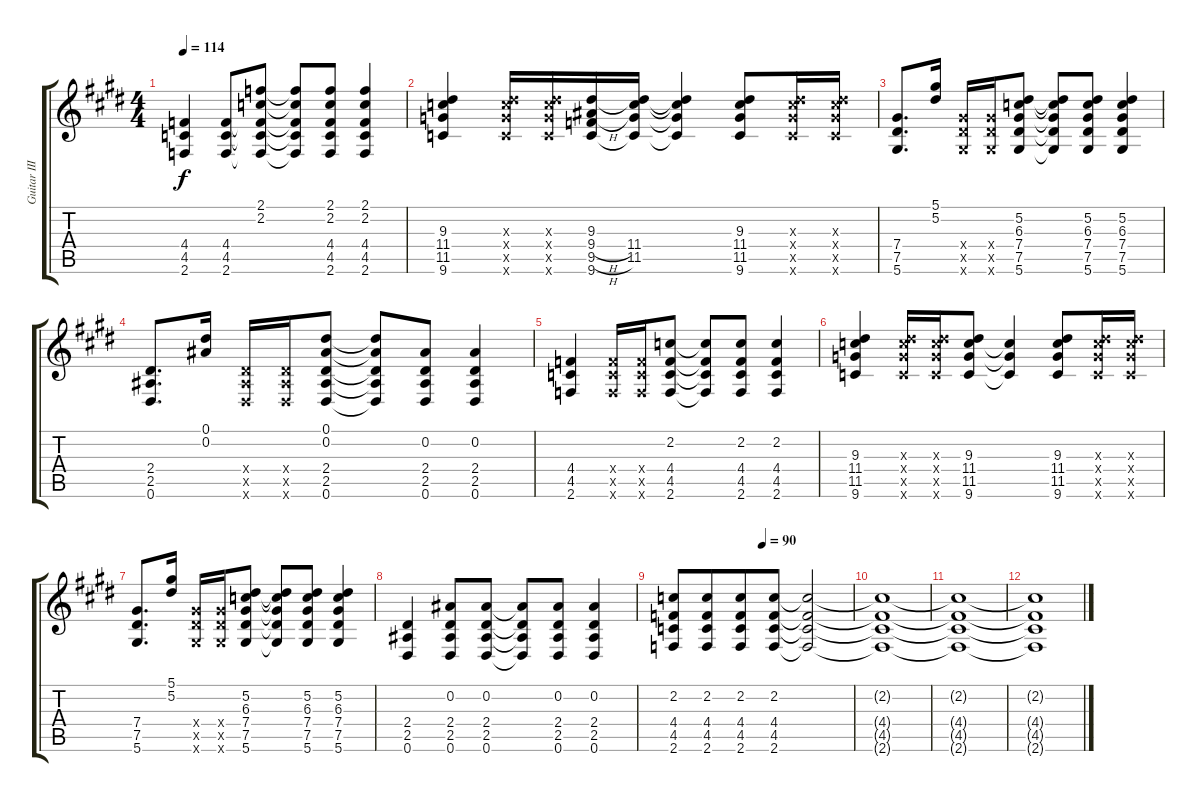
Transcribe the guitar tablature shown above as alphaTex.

\track ("Guitar III" "Guitar III") {instrument distortionguitar}
\staff {score tabs}
\tuning (Eb4 Bb3 Gb3 Db3 Ab2 Eb2) {hide}
\ts (4 4)
\tempo 114
\clef g2
\ks c#minor
(4.4 4.5 2.6).4{dy f} (4.4 4.5 2.6).8 (2.1 2.2 4.4{t} 4.5{t} 2.6{t}).8 (2.1{t} 2.2{t} 4.4{t} 4.5{t} 2.6{t}).8 (2.1 2.2 4.4 4.5 2.6).8 (2.1 2.2 4.4 4.5 2.6).4 |
(9.3 11.4 11.5 9.6).4 (9.3{x} 11.4{x} 11.5{x} 9.6{x}).16 (9.3{x} 11.4{x} 11.5{x} 9.6{x}).16 (9.3 9.4{h} 9.5{h} 9.6).16 (9.3{t} 11.4 11.5 9.6{t}).16 (9.3{t} 11.4{t} 11.5{t} 9.6{t}).4 (9.3 11.4 11.5 9.6).8 (9.3{x} 11.4{x} 11.5{x} 9.6{x}).16 (9.3{x} 11.4{x} 11.5{x} 9.6{x}).16 |
(7.4 7.5 5.6).8{d} (5.1 5.2).16 (7.4{x} 7.5{x} 5.6{x}).16 (7.4{x} 7.5{x} 5.6{x}).16 (5.2 6.3 7.4 7.5 5.6).8 (5.2{t} 6.3{t} 7.4{t} 7.5{t} 5.6{t}).8 (5.2 6.3 7.4 7.5 5.6).8 (5.2 6.3 7.4 7.5 5.6).4 |
(2.4 2.5 0.6).8{d} (0.1 0.2).16 (2.4{x} 2.5{x} 0.6{x}).16 (2.4{x} 2.5{x} 0.6{x}).16 (0.1 0.2 2.4 2.5 0.6).8 (0.1{t} 0.2{t} 2.4{t} 2.5{t} 0.6{t}).8 (0.2 2.4 2.5 0.6).8 (0.2 2.4 2.5 0.6).4 |
(4.4 4.5 2.6).4 (4.4{x} 4.5{x} 2.6{x}).16 (4.4{x} 4.5{x} 2.6{x}).16 (2.2 4.4 4.5 2.6).8 (2.2{t} 4.4{t} 4.5{t} 2.6{t}).8 (2.2 4.4 4.5 2.6).8 (2.2 4.4 4.5 2.6).4 |
(9.3 11.4 11.5 9.6).4 (9.3{x} 11.4{x} 11.5{x} 9.6{x}).16 (9.3{x} 11.4{x} 11.5{x} 9.6{x}).16 (9.3 11.4 11.5 9.6).8 (11.4{t} 11.5{t} 9.6{t}).4 (9.3 11.4 11.5 9.6).8 (9.3{x} 11.4{x} 11.5{x} 9.6{x}).16 (9.3{x} 11.4{x} 11.5{x} 9.6{x}).16 |
(7.4 7.5 5.6).8{d} (5.1 5.2).16 (7.4{x} 7.5{x} 5.6{x}).16 (7.4{x} 7.5{x} 5.6{x}).16 (5.2 6.3 7.4 7.5 5.6).8 (5.2{t} 6.3{t} 7.4{t} 7.5{t} 5.6{t}).8 (5.2 6.3 7.4 7.5 5.6).8 (5.2 6.3 7.4 7.5 5.6).4 |
(2.4 2.5 0.6).4 (0.2 2.4 2.5 0.6).8 (0.2 2.4 2.5 0.6).8 (0.2{t} 2.4{t} 2.5{t} 0.6{t}).8 (0.2 2.4 2.5 0.6).8 (0.2 2.4 2.5 0.6).4 |
\tempo (90 0.5)
(2.2 4.4 4.5 2.6).8 (2.2 4.4 4.5 2.6).8{beam merge} (2.2 4.4 4.5 2.6).8 (2.2 4.4 4.5 2.6).8 (2.2{t} 4.4{t} 4.5{t} 2.6{t}).2 |
(2.2{t} 4.4{t} 4.5{t} 2.6{t}).1{volume 0} |
(2.2{t} 4.4{t} 4.5{t} 2.6{t}).1 |
(2.2{t} 4.4{t} 4.5{t} 2.6{t}).1
